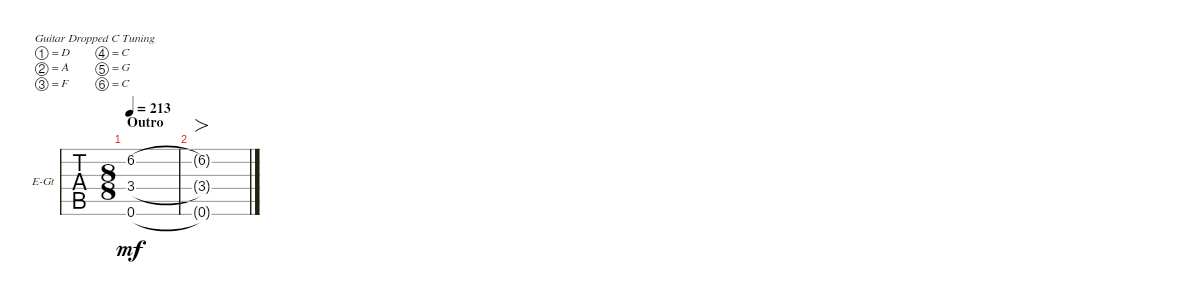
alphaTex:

\defaultSystemsLayout 4
\bracketExtendMode groupsimilarinstruments
\firstSystemTrackNameOrientation horizontal
\otherSystemsTrackNameOrientation horizontal
\track ("Strings Rhythm" "E-Gt") {instrument distortionguitar}
\staff {tabs}
\tuning (D4 A3 F3 C3 G2 C2)
\ts (8 8)
\section ("" "Outro")
\tempo 213
\clef g2
\ks c
(3.4 6.2 0.6).1{dy mf} |
(3.4{t} 6.2{t} 0.6{t}).1{fo}
